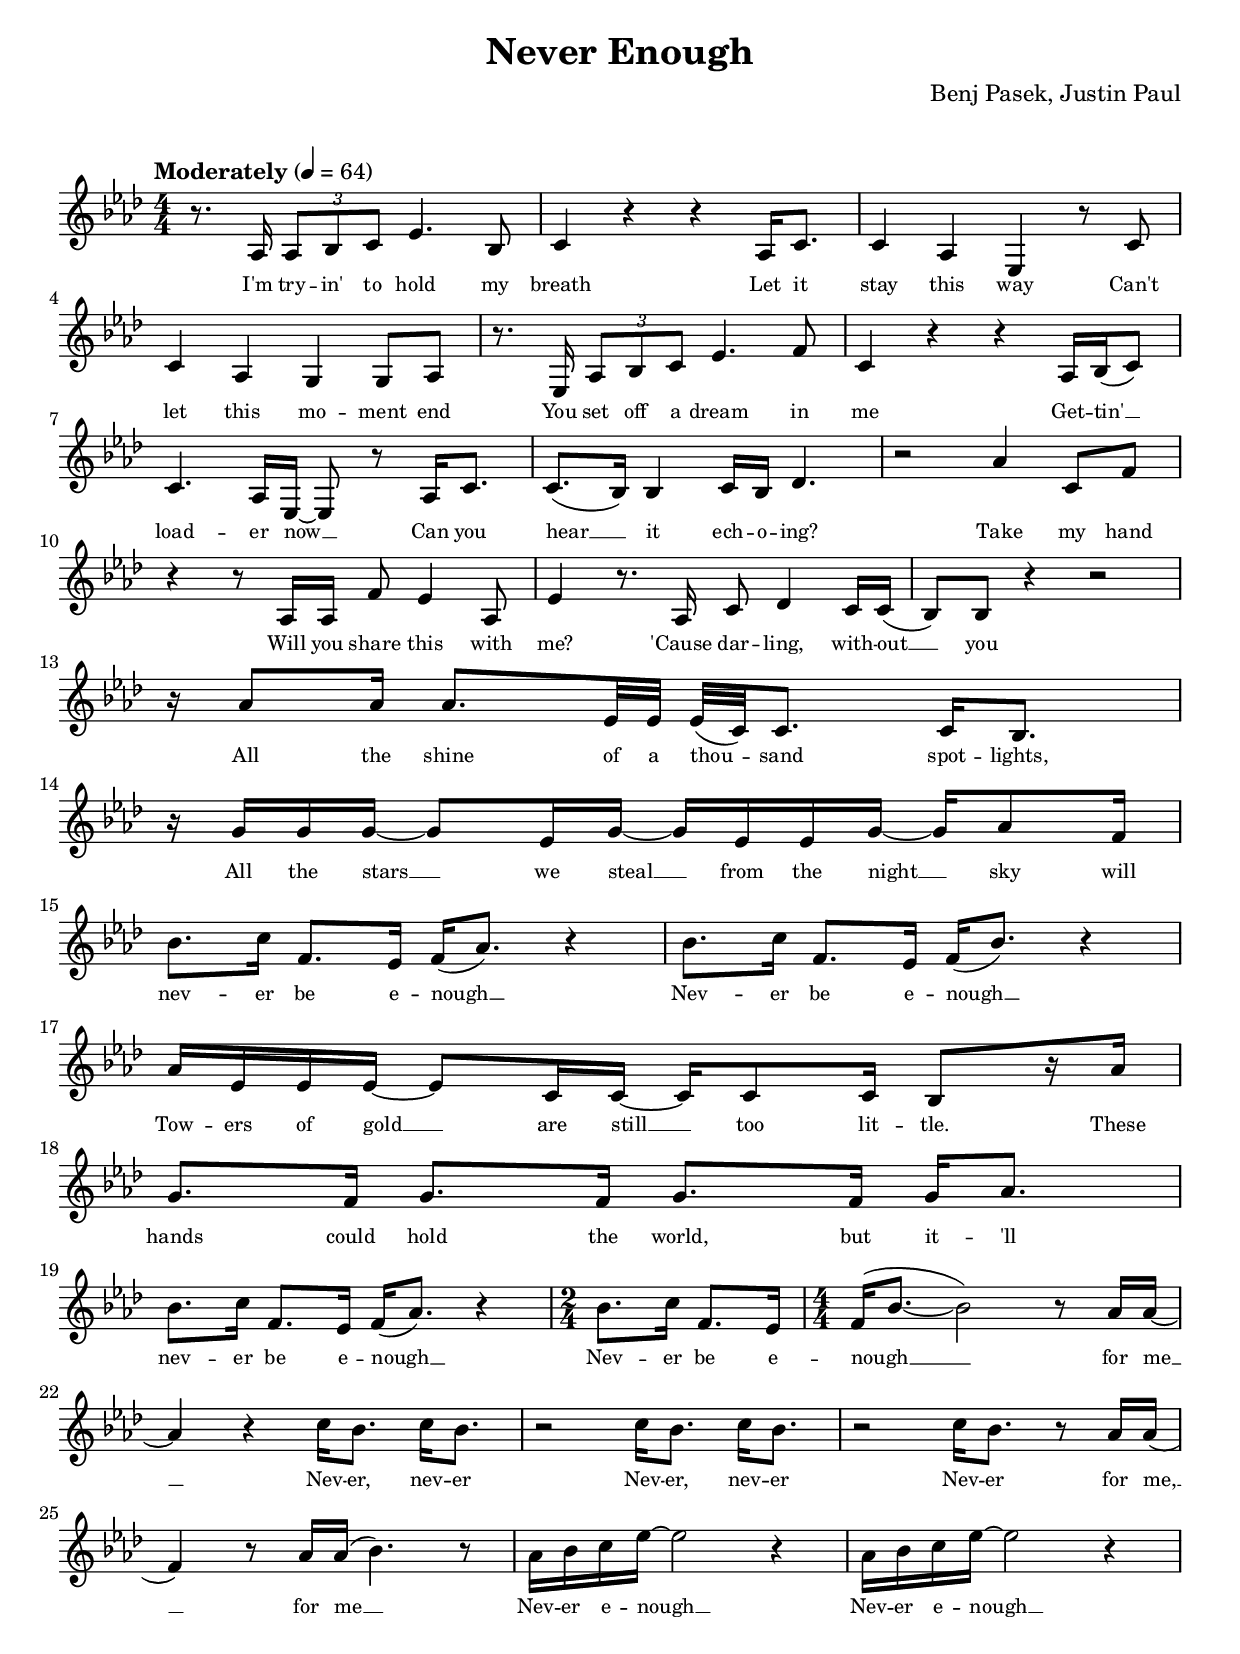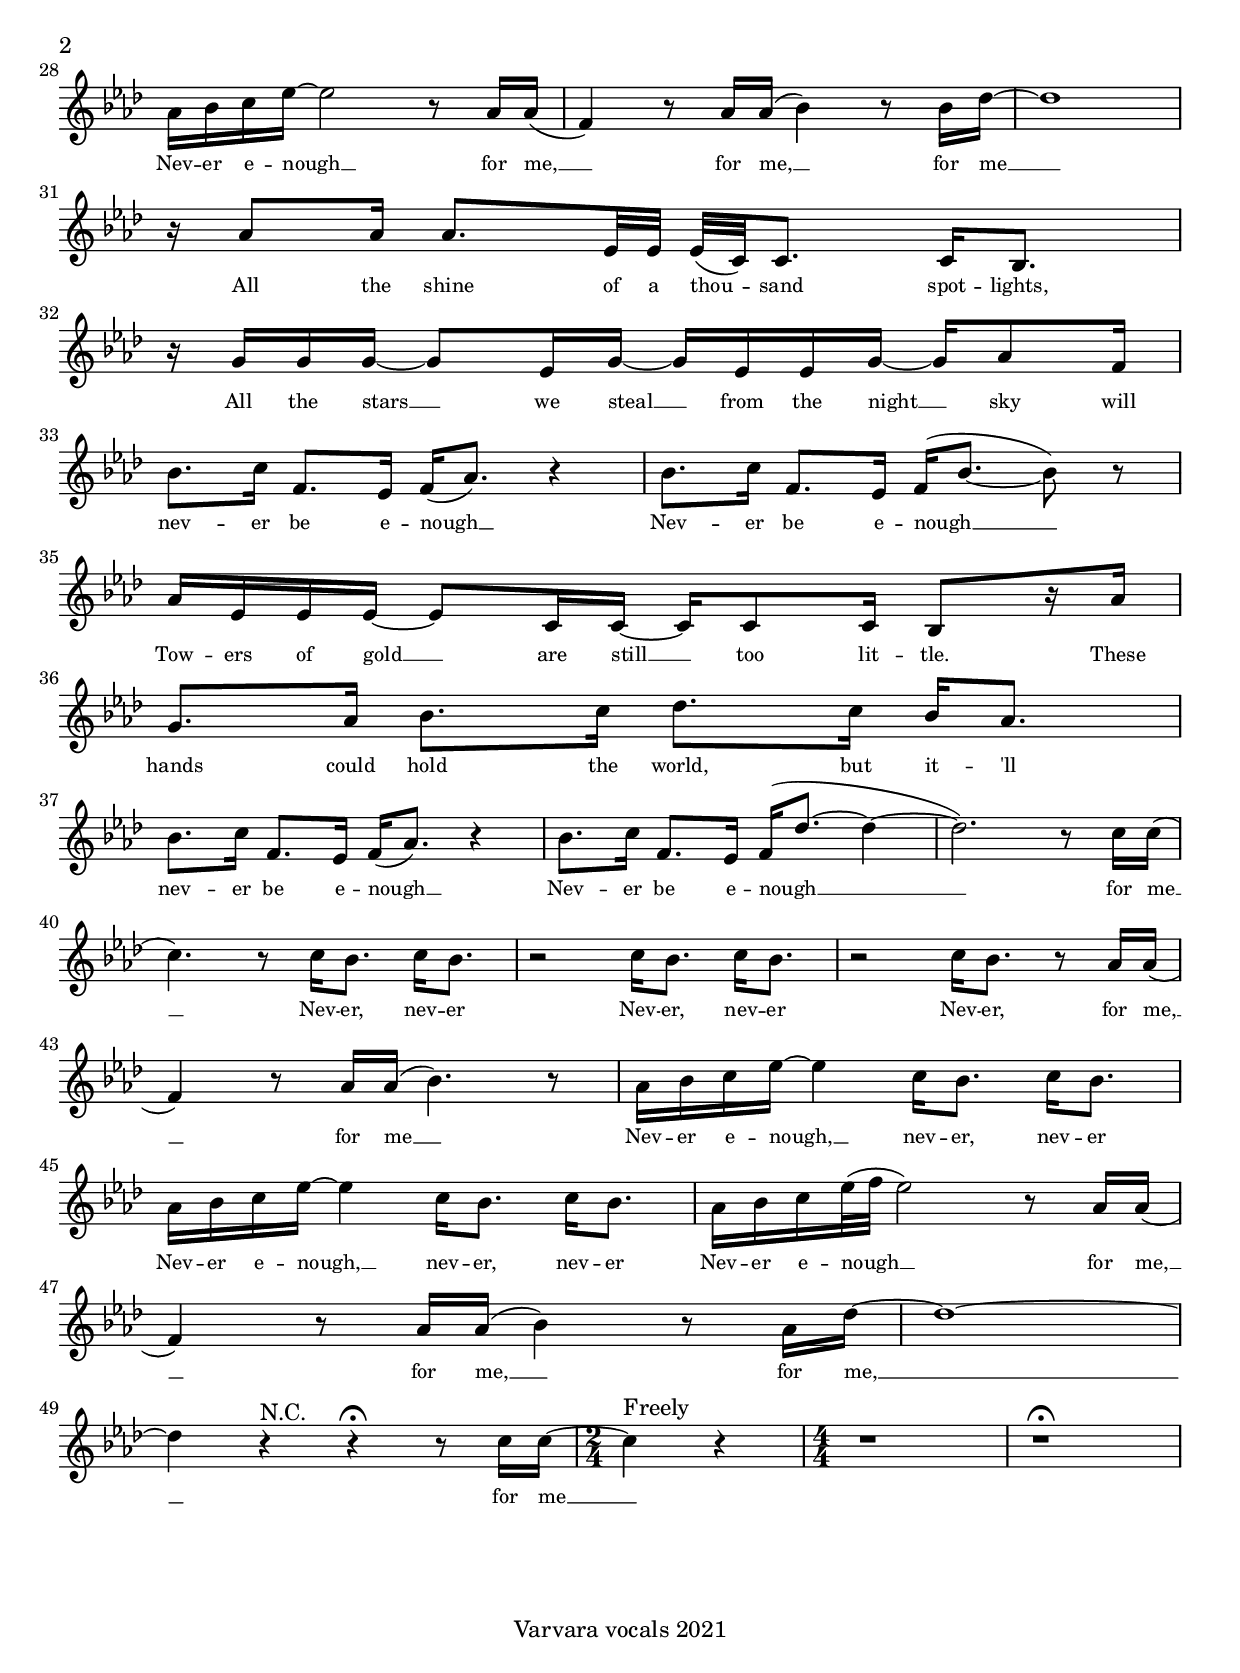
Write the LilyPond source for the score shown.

\version "2.22.1"

\include "nederlands.ly"
% \include "english.ly"
\include "articulate.ly"

\paper {
  top-margin = 20
  indent = #0
  system-count = #24
  % print-all-headers = ##t
}


\header {
  title = "Never Enough"
  % subtitle = "in G major"
  % subsubtitle = "Piano Studies: Little Playng Book"
  composer = "Benj Pasek, Justin Paul"
  % poet = "Words by Benj Pasek, Justin Paul"
  % opus = "1933"
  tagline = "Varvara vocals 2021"
}


\markup { \vspace #1 } % отступ от заголовков

mel =
  \relative aes {
    \tempo "Moderately" 4 = 64
    \clef "treble"
    \key aes \major
    \numericTimeSignature
    \time 4/4
    {
    r8. aes16 \tuplet 3/2 4 { aes8 bes c } ees4. bes8 |
    c4 r r aes16 c8. |
    c4 aes ees r8 c'8 | \break

    c4 aes g g8 aes |
    r8. ees16 \tuplet 3/2 4 { aes8 bes c } ees4. f8 |
    c4 r r aes16 bes( c8) | \break

    c4. aes16 ees~ ees8 r8 aes16 c8. |
    c8.( bes16) bes4 c16 bes des4. |
    r2 aes'4 c,8 f | \break

    r4 r8 aes,16 aes f'8 ees4 aes,8 |
    ees'4 r8. aes,16 c8 des4 c16 c( |
    bes8) bes r4 r2 | \break

    r16 aes'8 aes16 aes8. ees32 ees ees( c) c8. c16 bes8. | \break

    r16 g'16 g g~ g8 ees16 g16~ g ees ees g~ g aes8 f16 | \break

    bes8. c16 f,8. ees16 f16( aes8.) r4 |
    bes8. c16 f,8. ees16 f16( bes8.) r4 | \break

    aes16 ees ees ees~ ees8 c16 c~ c c8 c16 bes8[ r16 aes'16] | \break

    g8. f16 g8. f16 g8. f16 g aes8. | \break
    bes8. c16 f,8. ees16 f( aes8.) r4 |

    \time 2/4 bes8. c16 f,8. ees16 |
    \time 4/4 f16( bes8.~ bes2) r8 aes16 aes~ | \break
    aes4 r4 c16 bes8. c16 bes8. |

    r2 c16 bes8. c16 bes8. |
    r2 c16 bes8. r8 aes16 aes( | \break
    f4) r8 aes16 aes( bes4.) r8 |

    aes16 bes c ees~ ees2 r4 |
    aes,16 bes c ees~ ees2 r4 | \break
    aes,16 bes c ees~ ees2 r8 aes,16 aes( |

    f4) r8 aes16 aes( bes4) r8 bes16 des~ |
    des1 | \break

    r16 aes8 aes16 aes8. ees32 ees ees( c) c8. c16 bes8. | \break

    r16 g'16 g g~ g8 ees16 g16~ g ees ees g~ g aes8 f16 | \break

    bes8. c16 f,8. ees16 f16( aes8.) r4 |
    bes8. c16 f,8. ees16 f16( bes8.~ bes8) r8 | \break

    aes16 ees ees ees~ ees8 c16 c~ c c8 c16 bes8[ r16 aes'16] | \break

    g8. aes16 bes8. c16 des8. c16 bes aes8. | \break
    bes8. c16 f,8. ees16 f( aes8.) r4 |

    bes8. c16 f,8. ees16 f( des'8.~ des4~ |
    des2.) r8 c16 c16( | \break
    c4.) r8 c16 bes8. c16 bes8.
    r2 c16 bes8. c16 bes8. |
    r2 c16 bes8. r8 aes16 aes( | \break
    f4) r8 aes16 aes( bes4.) r8 |

    aes16 bes c ees~ ees4 c16 bes8. c16 bes8. | \break
    aes16 bes c ees~ ees4 c16 bes8. c16 bes8. |
    aes16 bes c ees32( f ees2) r8 aes,16 aes( | \break
    f4) r8 aes16 aes( bes4) r8 aes16 des~ |
    des1~ |
    des4 r4^"N.C." r4\fermata r8 c16 c~ |
    \time 2/4 c4^"Freely" r4 |
    \time 4/4 r1 |
    r1\fermata |
    }
}

lyr = \lyricmode { \set fontSize = #-2 % уменьшает размер слов
  "I'm" try -- "in'" to hold my breath
  Let it stay this way
  "Can't" let this mo -- ment end
  You set off a dream in me
  Get -- "tin'"__ load -- er "now"__
  Can you "hear"__ it ech -- o -- ing?
  Take my hand
  Will you share this with me?
  "'Cause" dar -- ling, with -- "out"__ you

  All the shine of a thou -- sand spot -- lights,
  All the "stars"__ we "steal"__ from the "night"__ sky
  will nev -- er be e -- "nough"__
  Nev -- er be e -- "nough"__

  Tow -- ers of "gold"__ are "still"__ too lit -- tle.
  These hands could hold the world, but it -- "'ll"
  nev -- er be e -- "nough"__
  Nev -- er be e -- "nough"__ for "me"__
  Nev -- er, nev -- er
  Nev -- er, nev -- er
  Nev -- er for "me,"__ for "me"__
  Nev -- er e -- "nough"__
  Nev -- er e -- "nough"__
  Nev -- er e -- "nough"__ for "me,"__ for "me,"__ for "me"__

  All the shine of a thou -- sand spot -- lights,
  All the "stars"__ we "steal"__ from the "night"__ sky
  will nev -- er be e -- "nough"__
  Nev -- er be e -- "nough"__

  Tow -- ers of "gold"__ are "still"__ too lit -- tle.
  These hands could hold the world, but it -- "'ll"
  nev -- er be e -- "nough"__
  Nev -- er be e -- "nough"__ for "me"__
  Nev -- er, nev -- er
  Nev -- er, nev -- er
  Nev -- er, for "me,"__ for "me"__
  Nev -- er e -- "nough,"__ nev -- er, nev -- er
  Nev -- er e -- "nough,"__ nev -- er, nev -- er
  Nev -- er e -- "nough"__ for "me,"__
  for "me,"__ for "me,"__ for "me"__
}

\score {
<<
  \new Voice = melody \mel
  \new Lyrics \lyricsto melody \lyr
>>


\layout {
  \context {
    \Staff
  }
}

\midi {
  \tempo "Moderately"
}
}
